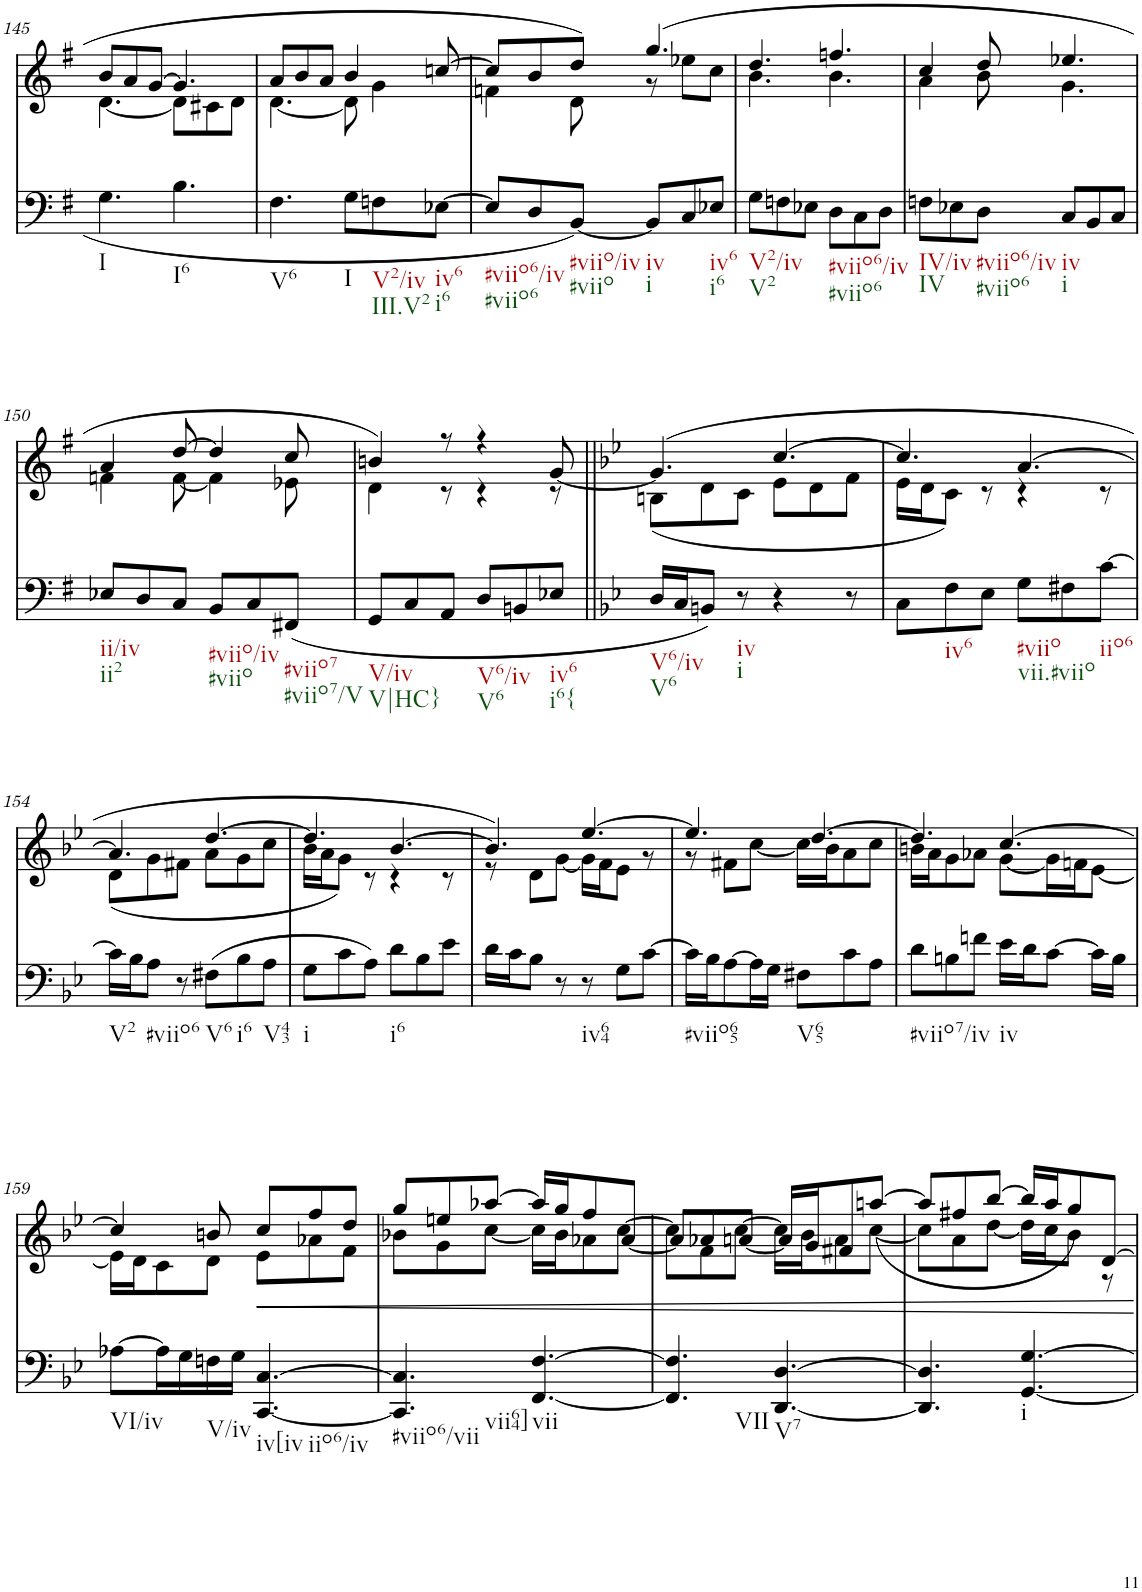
**kern	**kern
*part2	*part1
*staff2	*staff1
*I"Piano	*I"Piano
*I'Pno	*I'Pno
!!LO:PB:g=z
*clefF4	*clefG2
*k[f#]	*k[f#]
*M6/8	*M6/8
=145	=145
*	*^
!LO:TX:b:t=I	!	!
4.G\	8b/L	[4.d\
.	8a/	.
.	[8g/J	.
!LO:TX:b:t=I6	!	!
4.B\	4.g/]	8d\L]
.	.	8c#X\
.	.	8d\J
=146	=146	=146
!LO:TX:b:t=V6	!	!
4.F#\	8a/L	[4.d\
.	8b/	.
.	8a/J	.
!LO:TX:b:t=I	!	!
8G\L	4b/	8d\]
!LO:TX:b:t=V2/iv	!	!
!LO:TX:b:t=III.V2	!	!
8Fn\	.	4g\
!LO:TX:b:t=iv6	!	!
!LO:TX:b:t=i6	!	!
[8E-X\J	[8ccn/	.
=147	=147	=147
!LO:TX:b:t=#viio6/iv	!	!
!LO:TX:b:t=#viio6	!	!
8E-/L]	8cc/L]	4fn\
8D/	8b/	.
!LO:TX:b:t=#viio/iv	!	!
!LO:TX:b:t=#viio	!	!
[<8BB/J	8dd/J	8d\
!LO:TX:b:t=iv	!	!
!LO:TX:b:t=i	!	!
8BB/L]	(4.gg/	8r
8C/	.	8ee-X\L
!LO:TX:b:t=iv6	!	!
!LO:TX:b:t=i6	!	!
8E-X/J	.	8cc\J
=148	=148	=148
!LO:TX:b:t=V2/iv	!	!
!LO:TX:b:t=V2	!	!
8G\L	4.dd/	4.b\
8Fn\	.	.
8E-X\J	.	.
!LO:TX:b:t=#viio6/iv	!	!
!LO:TX:b:t=#viio6	!	!
8D\L	4.ffn/	4.b\
8C\	.	.
8D\J	.	.
=149	=149	=149
!LO:TX:b:t=IV/iv	!	!
!LO:TX:b:t=IV	!	!
8Fn\L	4cc/	4a\
8E-X\	.	.
!LO:TX:b:t=#viio6/iv	!	!
!LO:TX:b:t=#viio6	!	!
8D\J	8dd/	8b\
!LO:TX:b:t=iv	!	!
!LO:TX:b:t=i	!	!
8C/L	4.ee-X/	4.g\
8BB/	.	.
8C/J	.	.
!!LO:LB:g=z	!!
=150	=150	=150
!LO:TX:b:t=ii/iv	!	!
!LO:TX:b:t=ii2	!	!
8E-X/L	4a/	4fn\
8D/	.	.
8C/J	[8dd/	[8f\
!LO:TX:b:t=#viio/iv	!	!
!LO:TX:b:t=#viio	!	!
8BB/L	4dd/]	4f\]
8C/	.	.
!LO:TX:b:t=#viio7	!	!
!LO:TX:b:t=#viio7/V	!	!
(<8FF#X/J	8cc/	8e-X\
=151	=151	=151
!LO:TX:b:t=V/iv	!	!
!LO:TX:b:t=V|HC}	!	!
8GG/L	4bn/)	4d\
8C/	.	.
8AA/J	8r	8r
!LO:TX:b:t=V6/iv	!	!
!LO:TX:b:t=V6	!	!
8D/L	4r	4r
8BBn/	.	.
!LO:TX:b:t=iv6	!	!
!LO:TX:b:t=i6{	!	!
8E-X/J	[<8g/	8r
=152||	=152||	=152||
*k[b-e-]	*k[b-e-]	*
!LO:TX:b:t=V6/iv	!	!
!LO:TX:b:t=V6	!	!
16D/LL	(4.g/]	(8Bn\L
16C/J	.	.
8BBn/J)	.	8d\
!LO:TX:b:t=iv	!	!
!LO:TX:b:t=i	!	!
8r	.	8c\J
4r	[4.cc/	8e-\L
.	.	8d\
8r	.	8f\J
=153	=153	=153
8C\L	4.cc/]	16e-\LL
.	.	16d\J
!LO:TX:b:t=iv6	!	!
8F\	.	8c\J)
8E-\J	.	8r
!LO:TX:b:t=#viio	!	!
!LO:TX:b:t=vii.#viio	!	!
8G\L	[4.a/	4r
8F#X\	.	.
!LO:TX:b:t=iio6	!	!
[8c\J	.	8r
!!LO:LB:g=z	!!
=154	=154	=154
!LO:TX:b:t=V2	!	!
16c\LL]	4.a/]	(8d\L
16B-\J	.	.
!LO:TX:b:t=#viio6	!	!
8A\J	.	8g\
8r	.	8f#X\J
!LO:TX:b:t=V6	!	!
(8F#X\L	[4.dd/	8a\L
!LO:TX:b:t=i6	!	!
8B-\	.	8g\
!LO:TX:b:t=V43	!	!
8A\J	.	8cc\J
=155	=155	=155
!LO:TX:b:t=i	!	!
8G\L	4.dd/]	16b-\LL
.	.	16a\J
8c\	.	8g\J)
8A\J)	.	8r
!LO:TX:b:t=i6	!	!
8d\L	[4.b-/	4r
8B-\	.	.
8e-\J	.	8r
=156	=156	=156
16d\LL	4.b-/])	8r
16c\J	.	.
8B-\J	.	8d\L
8r	.	[8g\J
!LO:TX:b:t=iv64	!	!
8r	[4.ee-/	16g\LL]
.	.	16f\J
8G\L	.	8e-\J
[8c\J	.	8r
=157	=157	=157
!LO:TX:b:t=#viio65	!	!
16c\LL]	4.ee-/]	8r
16B-\J	.	.
[8A\	.	8f#X\L
16A\L]	.	[8cc\J
16G\JJ	.	.
!LO:TX:b:t=V65	!	!
8F#X\L	[4.dd/	16cc\LL]
.	.	16b-\J
8c\	.	8a\
8A\J	.	8cc\J
=158	=158	=158
!LO:TX:b:t=#viio7/iv	!	!
8d\L	4.dd/]	16bn\LL
.	.	16a\J
8Bn\	.	8g\
8fn\J	.	8a-X\J
!LO:TX:b:t=iv	!	!
16e-\LL	[4.cc/	[8g\L
16d\J	.	.
[8c\J	.	16g\L]
.	.	16fn\J
16c\LL]	.	[8e-\J
16B\JJ	.	.
!!LO:LB:g=z	!!
=159	=159	=159
!LO:TX:b:t=VI/iv	!	!
[8A-X\L	4cc/]	16e-\LL]
.	.	16d\J
16A-\L]	.	8c\
16G\	.	.
!LO:TX:b:t=V/iv	!	!
16Fn\	8bn/	8d\J
16G\JJ	.	.
!LO:TX:b:t=iv[iv	!	!
!LO:TX:b:t=iio6/iv	!	!
[4.CC/ [4.C/	8cc/L	8e-\L
.	8ff/	8a-X\
.	8dd/J	8f\J
=160	=160	=160
!LO:TX:b:t=#viio6/vii	!	!
!LO:TX:b:t=vii64]	!	!
4.CC/] 4.C/]	8gg/L	8b-X\L
.	8een/	8g\
.	[8aa-X/J	[8cc\J
!LO:TX:b:t=vii	!	!
[4.FF/ [4.F/	16aa-/LL]	16cc\LL]
.	16gg/J	16b-\J
.	8ff/	8a-X\
.	[<8a-/J	[>8cc\J
=161	=161	=161
!LO:TX:b:t=VII	!	!
4.FF/] 4.F/]	8cc\L]	8a-/L]
.	8f\	8a-X/
.	[>8cc\J	[<8an/J
!LO:TX:b:t=V7	!	!
[4.DD/ [4.D/	16cc\LL]	16a/LL]
.	16b-\J	16g/J
.	8a\	8f#X/
.	[8cc\J	([8aan/J
=162	=162	=162
4.DD/] 4.D/]	8aa/L]	8cc\L]
.	8ff#X/	8a\
.	[8bb-/J	[8dd\J
!LO:TX:b:t=i	!	!
[4.GG/ [4.G/	16bb-/LL]	16dd\LL]
.	16aa/J	16cc\J
.	8gg/)	8b-\J
.	[8d/J	8r
*	*v	*v
=	=
*-	*-
